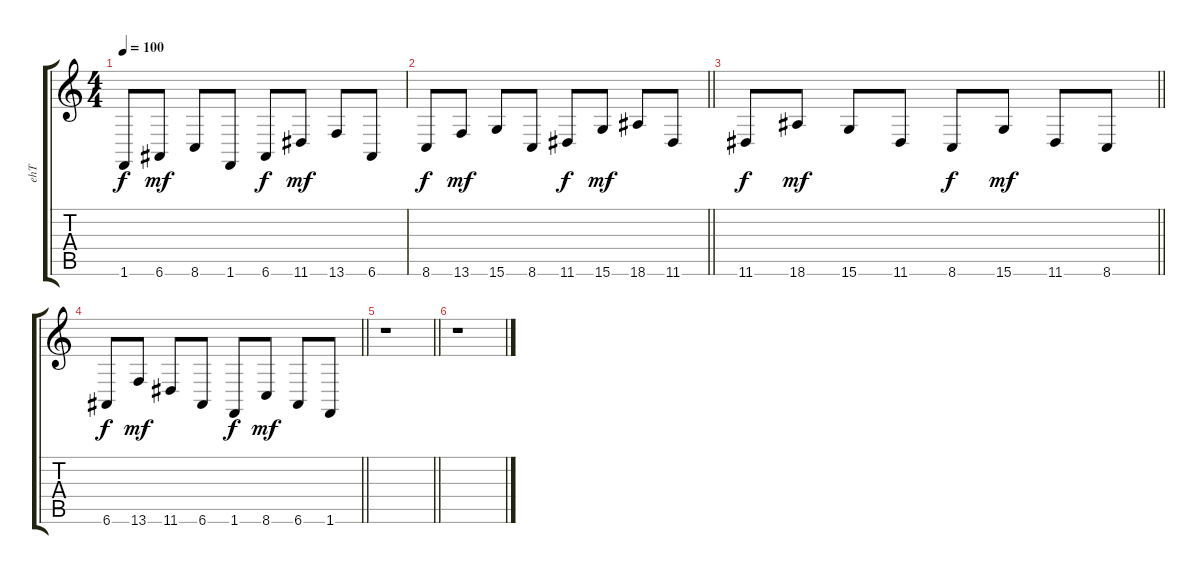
\track ("ehT" "ehT") {instrument pad8sweep}
\staff {score tabs}
\tuning (E4 B3 G3 D3 A2 E2) {hide}
\ts (4 4)
\tempo 100
\clef g2
\ks c
1.6.8{dy f} 6.6.8{dy mf} 8.6.8 1.6.8 6.6.8{dy f} 11.6.8{dy mf} 13.6.8 6.6.8 |
\barLineRight lightlight
8.6.8{dy f} 13.6.8{dy mf} 15.6.8 8.6.8 11.6.8{dy f} 15.6.8{dy mf} 18.6.8 11.6.8 |
\barLineRight lightlight
11.6.8{dy f} 18.6.8{dy mf} 15.6.8 11.6.8 8.6.8{dy f} 15.6.8{dy mf} 11.6.8 8.6.8 |
\barLineRight lightlight
6.6.8{dy f} 13.6.8{dy mf} 11.6.8 6.6.8 1.6.8{dy f} 8.6.8{dy mf} 6.6.8 1.6.8 |
\barLineRight lightlight
r.1 |
r.1
